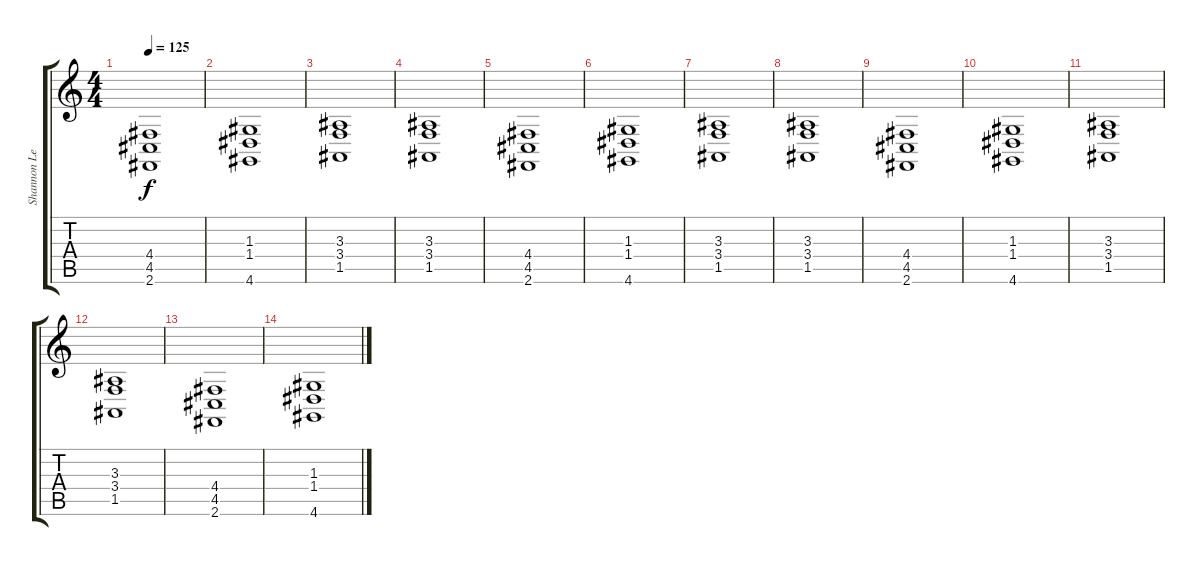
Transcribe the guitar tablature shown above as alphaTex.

\track ("Shannon Leto" "Shannon Le") {instrument brightacousticpiano}
\staff {score tabs}
\tuning (E4 B3 G3 D3 A2 E2) {hide}
\ts (4 4)
\tempo 125
\clef g2
\ks c
(4.4 4.5 2.6).1{dy f} |
(1.3 1.4 4.6).1 |
(3.3 3.4 1.5).1 |
(3.3 3.4 1.5).1 |
(4.4 4.5 2.6).1 |
(1.3 1.4 4.6).1 |
(3.3 3.4 1.5).1 |
(3.3 3.4 1.5).1 |
(4.4 4.5 2.6).1 |
(1.3 1.4 4.6).1 |
(3.3 3.4 1.5).1 |
(3.3 3.4 1.5).1 |
(4.4 4.5 2.6).1 |
(1.3 1.4 4.6).1
